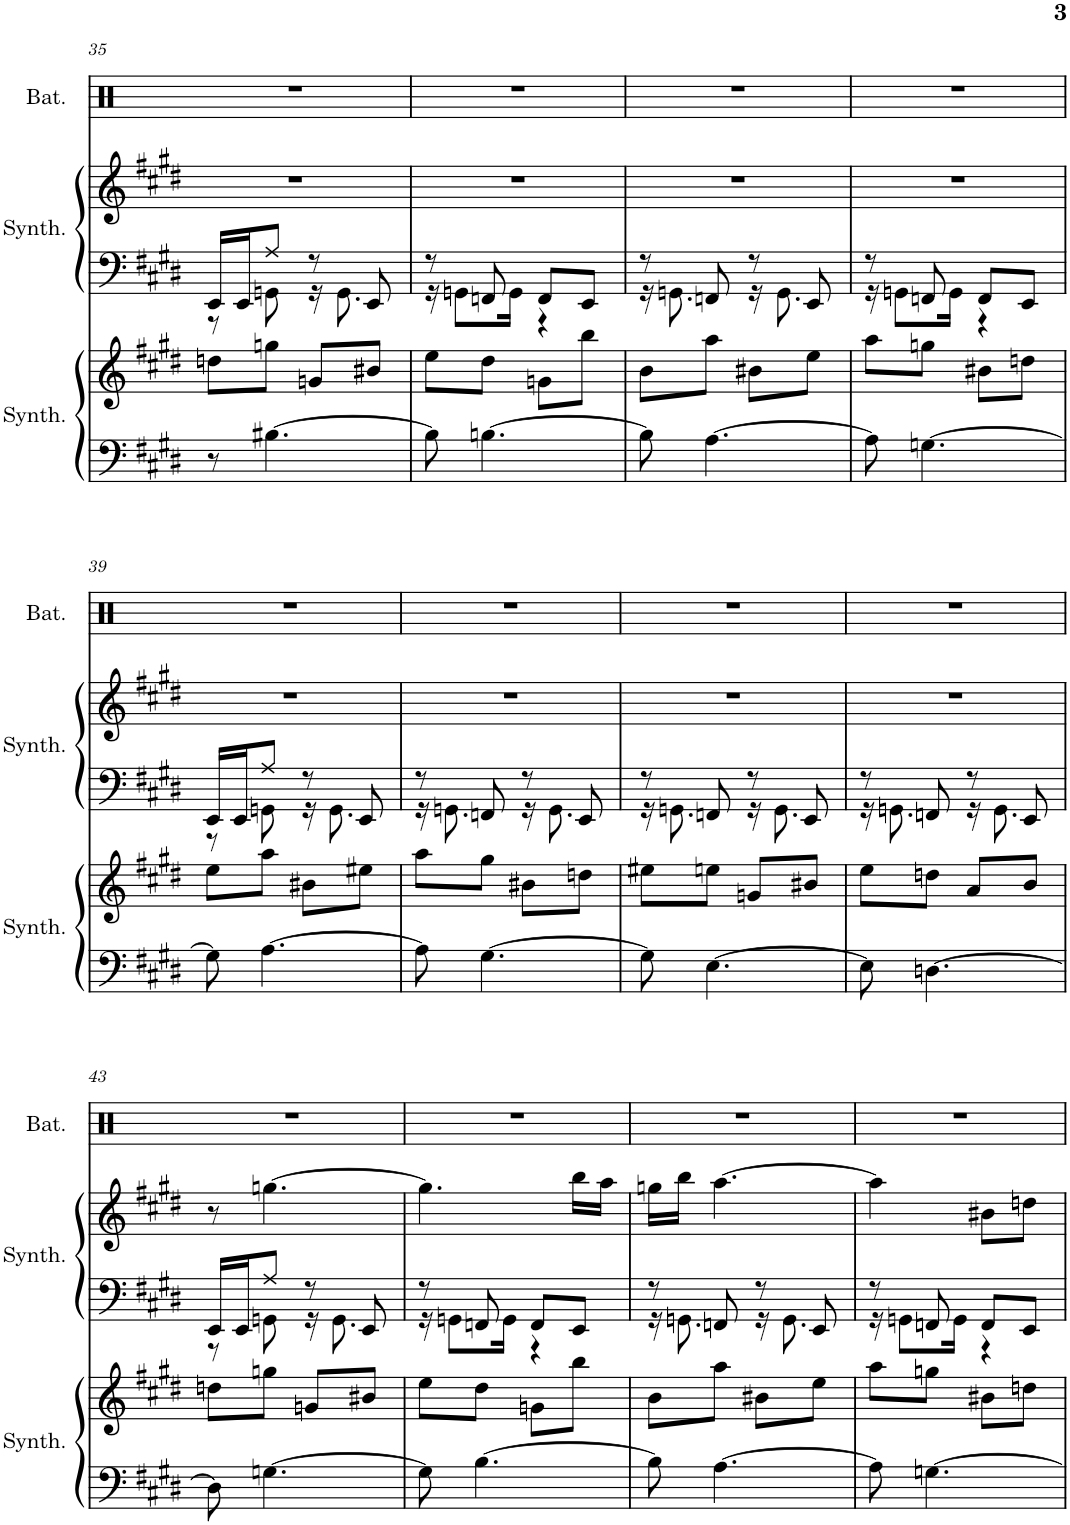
**kern	**kern	**kern	**kern	**kern
*part3	*part3	*part2	*part2	*part1
*staff5	*staff4	*staff3	*staff2	*staff1
*I"Synthétiseur de créneaux	*	*I"Synthétiseur de dents de scie	*	*I"Batterie
*I'Synth.	*	*I'Synth.	*	*I'Bat.
!!LO:PB:g=z
*clefF4	*clefG2	*clefF4	*clefG2	*clefX
*k[f#c#g#d#]	*k[f#c#g#d#]	*k[f#c#g#d#]	*k[f#c#g#d#]	*k[]
*M2/4	*M2/4	*M2/4	*M2/4	*M2/4
=35	=35	=35	=35	=35
*	*	*^	*	*
8r	8ddn\L	16EE/LL	8r	2r	2r
.	.	16EE/J	.	.	.
[4.B#X\	8ggn\J	8A/J	8GGn\	.	.
.	8gn/L	8r	16r	.	.
.	.	.	8.GG\	.	.
.	8b#X/J	8EE/	.	.	.
=36	=36	=36	=36	=36	=36
8B#\]	8ee\L	8r	16r	2r	2r
.	.	.	8GGn\L	.	.
[4.Bn\	8dd#\J	8FFn/	.	.	.
.	.	.	16GG\Jk	.	.
.	8gn\L	8FF/L	4r	.	.
.	8bb\J	8EE/J	.	.	.
=37	=37	=37	=37	=37	=37
8B\]	8b\L	8r	16r	2r	2r
.	.	.	8.GGn\	.	.
[4.A\	8aa\J	8FFn/	.	.	.
.	8b#X\L	8r	16r	.	.
.	.	.	8.GG\	.	.
.	8ee\J	8EE/	.	.	.
=38	=38	=38	=38	=38	=38
8A\]	8aa\L	8r	16r	2r	2r
.	.	.	8GGn\L	.	.
[4.Gn\	8ggn\J	8FFn/	.	.	.
.	.	.	16GG\Jk	.	.
.	8b#X\L	8FF/L	4r	.	.
.	8ddn\J	8EE/J	.	.	.
!!LO:LB:g=z
=39	=39	=39	=39	=39	=39
8G\]	8ee\L	16EE/LL	8r	2r	2r
.	.	16EE/J	.	.	.
[4.A\	8aa\J	8A/J	8GGn\	.	.
.	8b#X\L	8r	16r	.	.
.	.	.	8.GG\	.	.
.	8ee#X\J	8EE/	.	.	.
=40	=40	=40	=40	=40	=40
8A\]	8aa\L	8r	16r	2r	2r
.	.	.	8.GGn\	.	.
[4.G#\	8gg#\J	8FFn/	.	.	.
.	8b#X\L	8r	16r	.	.
.	.	.	8.GG\	.	.
.	8ddn\J	8EE/	.	.	.
=41	=41	=41	=41	=41	=41
8G#\]	8ee#X\L	8r	16r	2r	2r
.	.	.	8.GGn\	.	.
[4.E\	8een\J	8FFn/	.	.	.
.	8gn/L	8r	16r	.	.
.	.	.	8.GG\	.	.
.	8b#X/J	8EE/	.	.	.
=42	=42	=42	=42	=42	=42
8E\]	8ee\L	8r	16r	2r	2r
.	.	.	8.GGn\	.	.
[4.Dn\	8ddn\J	8FFn/	.	.	.
.	8a/L	8r	16r	.	.
.	.	.	8.GG\	.	.
.	8b/J	8EE/	.	.	.
!!LO:LB:g=z
=43	=43	=43	=43	=43	=43
8D\]	8ddn\L	16EE/LL	8r	8r	2r
.	.	16EE/J	.	.	.
[4.Gn\	8ggn\J	8A/J	8GGn\	[4.ggn\	.
.	8gn/L	8r	16r	.	.
.	.	.	8.GG\	.	.
.	8b#X/J	8EE/	.	.	.
=44	=44	=44	=44	=44	=44
8G\]	8ee\L	8r	16r	4.gg\]	2r
.	.	.	8GGn\L	.	.
[4.B\	8dd#\J	8FFn/	.	.	.
.	.	.	16GG\Jk	.	.
.	8gn\L	8FF/L	4r	.	.
.	8bb\J	8EE/J	.	16bb\LL	.
.	.	.	.	16aa\JJ	.
=45	=45	=45	=45	=45	=45
8B\]	8b\L	8r	16r	16ggn\LL	2r
.	.	.	8.GGn\	16bb\JJ	.
[4.A\	8aa\J	8FFn/	.	[4.aa\	.
.	8b#X\L	8r	16r	.	.
.	.	.	8.GG\	.	.
.	8ee\J	8EE/	.	.	.
=46	=46	=46	=46	=46	=46
8A\]	8aa\L	8r	16r	4aa\]	2r
.	.	.	8GGn\L	.	.
[4.Gn\	8ggn\J	8FFn/	.	.	.
.	.	.	16GG\Jk	.	.
.	8b#X\L	8FF/L	4r	8b#X\L	.
.	8ddn\J	8EE/J	.	8ddn\J	.
*	*	*v	*v	*	*
=	=	=	=	=
*-	*-	*-	*-	*-
